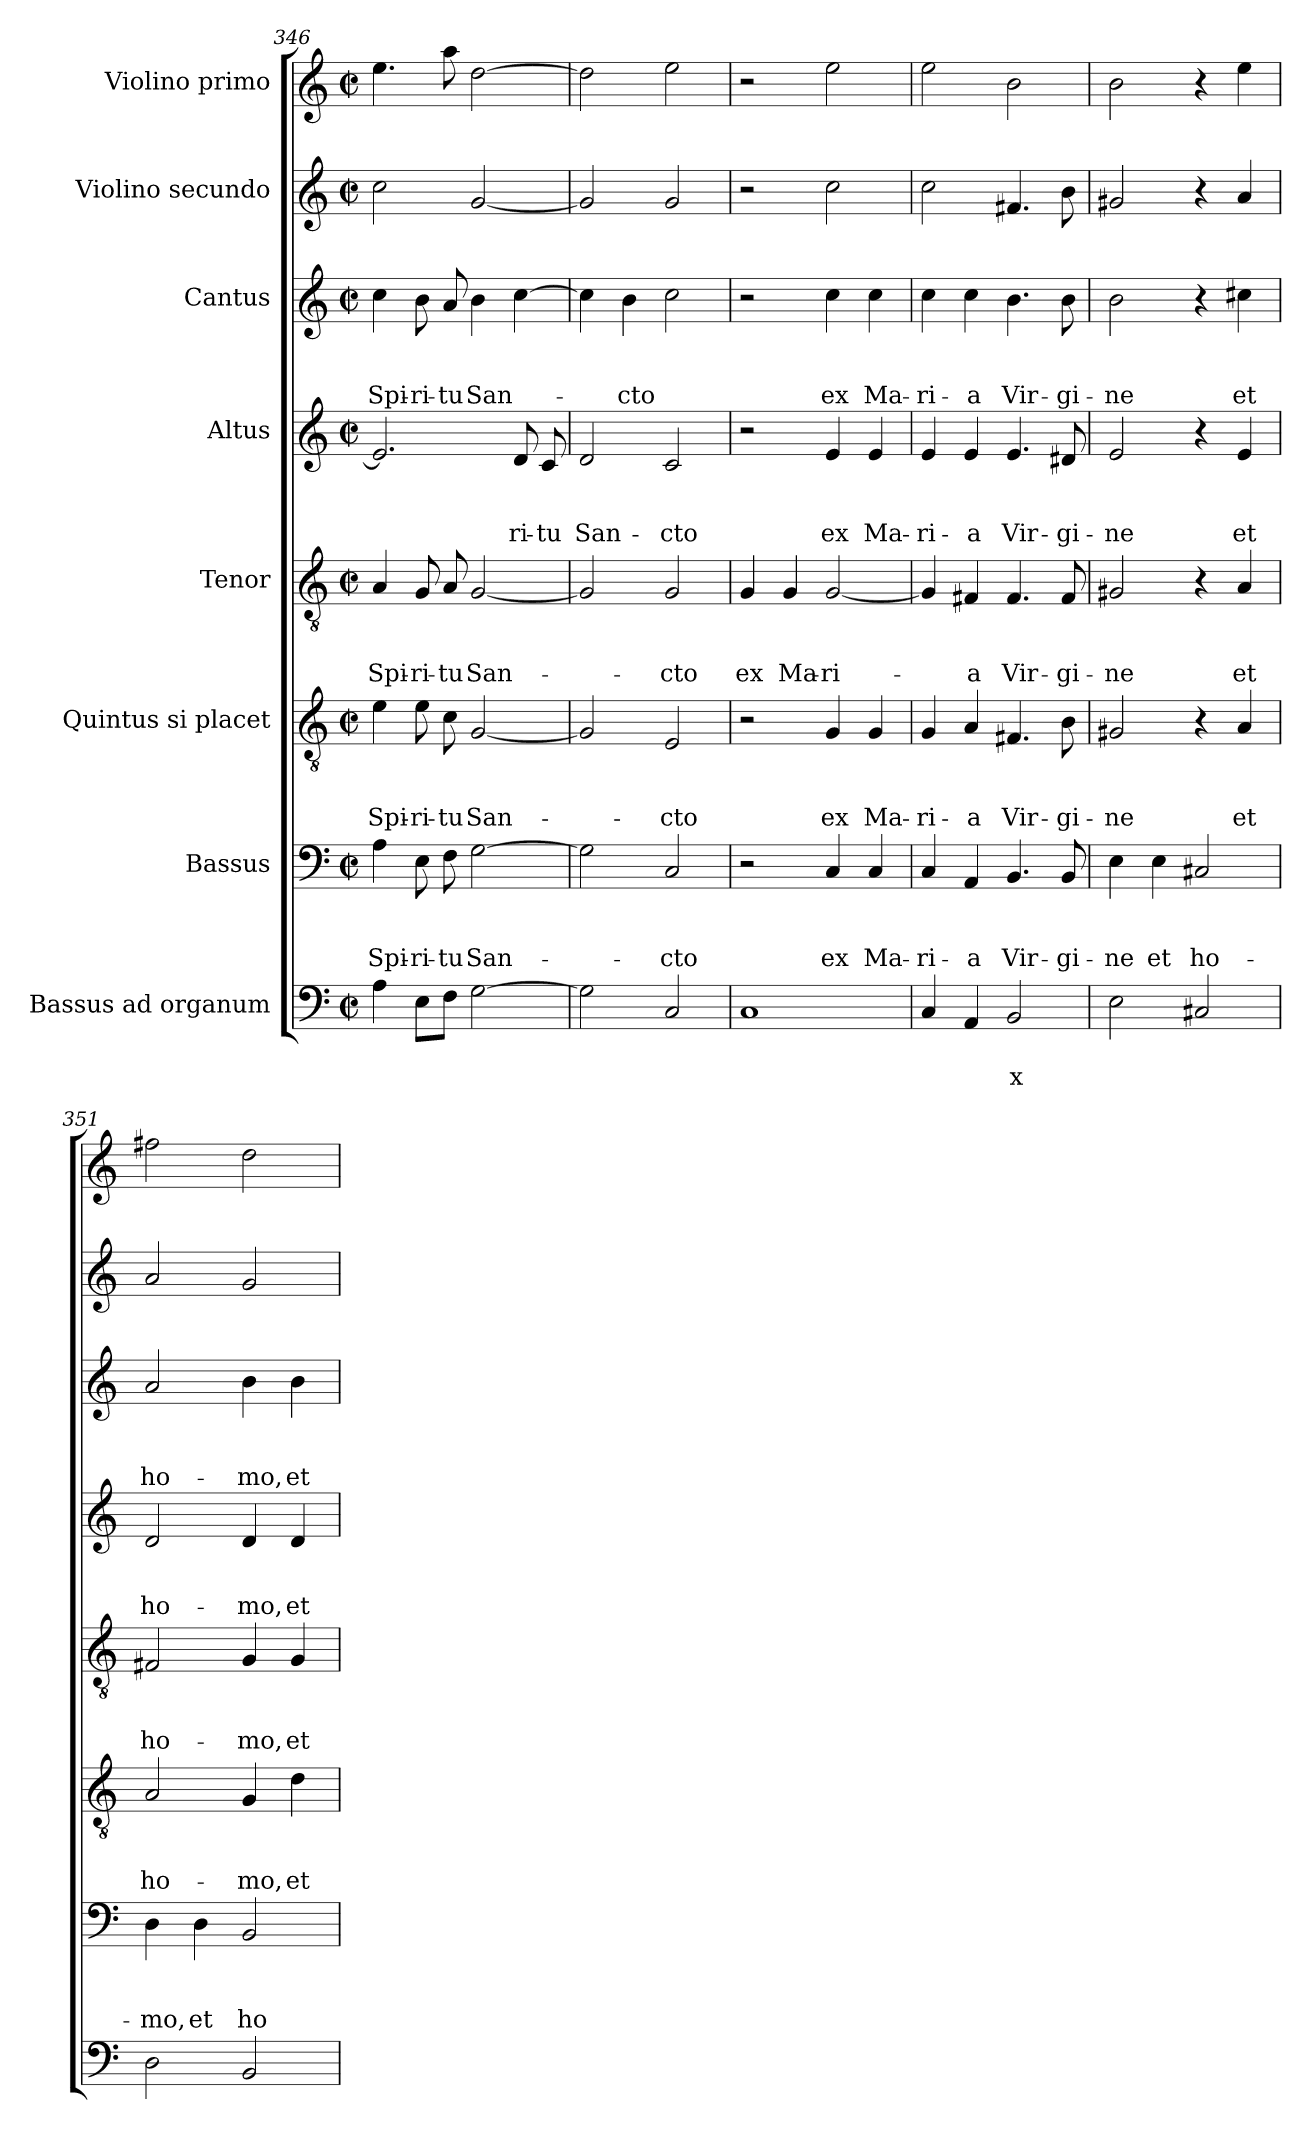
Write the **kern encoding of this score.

**kern	**text	**text	**kern	**text	**text	**text	**kern	**text	**text	**text	**kern	**text	**text	**text	**kern	**text	**text	**text	**kern	**text	**text	**text	**kern	**kern
*part8	*part8	*part8	*part7	*part7	*part7	*part7	*part6	*part6	*part6	*part6	*part5	*part5	*part5	*part5	*part4	*part4	*part4	*part4	*part3	*part3	*part3	*part3	*part2	*part1
*staff8	*staff8	*staff8	*staff7	*staff7	*staff7	*staff7	*staff6	*staff6	*staff6	*staff6	*staff5	*staff5	*staff5	*staff5	*staff4	*staff4	*staff4	*staff4	*staff3	*staff3	*staff3	*staff3	*staff2	*staff1
*I"Bassus ad organum	*	*	*I"Bassus	*	*	*	*I"Quintus si placet	*	*	*	*I"Tenor	*	*	*	*I"Altus	*	*	*	*I"Cantus	*	*	*	*I"Violino secundo	*I"Violino primo
*clefF4	*	*	*clefF4	*	*	*	*clefGv2	*	*	*	*clefGv2	*	*	*	*clefG2	*	*	*	*clefG2	*	*	*	*clefG2	*clefG2
*k[]	*	*	*k[]	*	*	*	*k[]	*	*	*	*k[]	*	*	*	*k[]	*	*	*	*k[]	*	*	*	*k[]	*k[]
*C:	*	*	*C:	*	*	*	*C:	*	*	*	*C:	*	*	*	*C:	*	*	*	*C:	*	*	*	*C:	*C:
*M2/2	*	*	*M2/2	*	*	*	*M2/2	*	*	*	*M2/2	*	*	*	*M2/2	*	*	*	*M2/2	*	*	*	*M2/2	*M2/2
*met(c|)	*	*	*met(c|)	*	*	*	*met(c|)	*	*	*	*met(c|)	*	*	*	*met(c|)	*	*	*	*met(c|)	*	*	*	*met(c|)	*met(c|)
=346	=346	=346	=346	=346	=346	=346	=346	=346	=346	=346	=346	=346	=346	=346	=346	=346	=346	=346	=346	=346	=346	=346	=346	=346
!	!	!	!	!	!	!LO:LY:b	!	!	!	!LO:LY:b	!	!	!	!LO:LY:b	!	!	!	!	!	!	!	!LO:LY:b	!	!
4A\	.	.	4A\	.	.	Spi-	4e\	.	.	Spi-	4A/	.	.	Spi-	2.e/]	.	.	.	4cc\	.	.	Spi-	2cc\	4.ee\
!	!	!	!	!	!	!LO:LY:b	!	!	!	!LO:LY:b	!	!	!	!LO:LY:b	!	!	!	!	!	!	!	!LO:LY:b	!	!
8E\L	.	.	8E\	.	.	-ri-	8e\	.	.	-ri-	8G/	.	.	-ri-	.	.	.	.	8b\	.	.	-ri-	.	.
!	!	!	!	!	!	!LO:LY:b	!	!	!	!LO:LY:b	!	!	!	!LO:LY:b	!	!	!	!	!	!	!	!LO:LY:b	!	!
8F\J	.	.	8F\	.	.	-tu	8c\	.	.	-tu	8A/	.	.	-tu	.	.	.	.	8a/	.	.	-tu	.	8aa\
!	!	!	!	!	!	!LO:LY:b	!	!	!	!LO:LY:b	!	!	!	!LO:LY:b	!	!	!	!	!	!	!	!LO:LY:b	!	!
[2G\	.	.	[2G\	.	.	San-	[2G/	.	.	San-	[2G/	.	.	San-	.	.	.	.	4b\	.	.	San-	[2g/	[2dd\
!	!	!	!	!	!	!	!	!	!	!	!	!	!	!	!	!	!	!LO:LY:b	!	!	!	!	!	!
.	.	.	.	.	.	.	.	.	.	.	.	.	.	.	8d/	.	.	-ri-	[4cc\	.	.	.	.	.
!	!	!	!	!	!	!	!	!	!	!	!	!	!	!	!	!	!	!LO:LY:b	!	!	!	!	!	!
.	.	.	.	.	.	.	.	.	.	.	.	.	.	.	8c/	.	.	-tu	.	.	.	.	.	.
=347	=347	=347	=347	=347	=347	=347	=347	=347	=347	=347	=347	=347	=347	=347	=347	=347	=347	=347	=347	=347	=347	=347	=347	=347
!	!	!	!	!	!	!	!	!	!	!	!	!	!	!	!	!	!	!LO:LY:b	!	!	!	!	!	!
2G\]	.	.	2G\]	.	.	.	2G/]	.	.	.	2G/]	.	.	.	2d/	.	.	San-	4cc\]	.	.	.	2g/]	2dd\]
!	!	!	!	!	!	!	!	!	!	!	!	!	!	!	!	!	!	!	!	!	!	!LO:LY:b	!	!
.	.	.	.	.	.	.	.	.	.	.	.	.	.	.	.	.	.	.	4b\	.	.	-cto	.	.
!	!	!	!	!	!	!LO:LY:b	!	!	!	!LO:LY:b	!	!	!	!LO:LY:b	!	!	!	!LO:LY:b	!	!	!	!	!	!
2C/	.	.	2C/	.	.	-cto	2E/	.	.	-cto	2G/	.	.	-cto	2c/	.	.	-cto	2cc\	.	.	.	2g/	2ee\
=348	=348	=348	=348	=348	=348	=348	=348	=348	=348	=348	=348	=348	=348	=348	=348	=348	=348	=348	=348	=348	=348	=348	=348	=348
!	!	!	!	!	!	!	!	!	!	!	!	!	!	!LO:LY:b	!	!	!	!	!	!	!	!	!	!
1C	.	.	2r	.	.	.	2r	.	.	.	4G/	.	.	ex	2r	.	.	.	2r	.	.	.	2r	2r
!	!	!	!	!	!	!	!	!	!	!	!	!	!	!LO:LY:b	!	!	!	!	!	!	!	!	!	!
.	.	.	.	.	.	.	.	.	.	.	4G/	.	.	Ma-	.	.	.	.	.	.	.	.	.	.
!	!	!	!	!	!	!LO:LY:b	!	!	!	!LO:LY:b	!	!	!	!LO:LY:b	!	!	!	!LO:LY:b	!	!	!	!LO:LY:b	!	!
.	.	.	4C/	.	.	ex	4G/	.	.	ex	[2G/	.	.	-ri-	4e/	.	.	ex	4cc\	.	.	ex	2cc\	2ee\
!	!	!	!	!	!	!LO:LY:b	!	!	!	!LO:LY:b	!	!	!	!	!	!	!	!LO:LY:b	!	!	!	!LO:LY:b	!	!
.	.	.	4C/	.	.	Ma-	4G/	.	.	Ma-	.	.	.	.	4e/	.	.	Ma-	4cc\	.	.	Ma-	.	.
!!LO:PB:g=z
=349	=349	=349	=349	=349	=349	=349	=349	=349	=349	=349	=349	=349	=349	=349	=349	=349	=349	=349	=349	=349	=349	=349	=349	=349
!	!	!	!	!	!	!LO:LY:b	!	!	!	!LO:LY:b	!	!	!	!	!	!	!	!LO:LY:b	!	!	!	!LO:LY:b	!	!
4C/	.	.	4C/	.	.	-ri-	4G/	.	.	-ri-	4G/]	.	.	.	4e/	.	.	-ri-	4cc\	.	.	-ri-	2cc\	2ee\
!	!	!	!	!	!	!LO:LY:b	!	!	!	!LO:LY:b	!	!	!	!LO:LY:b	!	!	!	!LO:LY:b	!	!	!	!LO:LY:b	!	!
4AA/	.	.	4AA/	.	.	-a	4A/	.	.	-a	4F#X/	.	.	-a	4e/	.	.	-a	4cc\	.	.	-a	.	.
!	!	!LO:LY:b	!	!	!	!LO:LY:b	!	!	!	!LO:LY:b	!	!	!	!LO:LY:b	!	!	!	!LO:LY:b	!	!	!	!LO:LY:b	!	!
2BB/	.	x	4.BB/	.	.	Vir-	4.F#X/	.	.	Vir-	4.F#/	.	.	Vir-	4.e/	.	.	Vir-	4.b\	.	.	Vir-	4.f#X/	2b\
!	!	!	!	!	!	!LO:LY:b	!	!	!	!LO:LY:b	!	!	!	!LO:LY:b	!	!	!	!LO:LY:b	!	!	!	!LO:LY:b	!	!
.	.	.	8BB/	.	.	-gi-	8B\	.	.	-gi-	8F#/	.	.	-gi-	8d#X/	.	.	-gi-	8b\	.	.	-gi-	8b\	.
=350	=350	=350	=350	=350	=350	=350	=350	=350	=350	=350	=350	=350	=350	=350	=350	=350	=350	=350	=350	=350	=350	=350	=350	=350
!	!	!	!	!	!	!LO:LY:b	!	!	!	!LO:LY:b	!	!	!	!LO:LY:b	!	!	!	!LO:LY:b	!	!	!	!LO:LY:b	!	!
2E\	.	.	4E\	.	.	-ne	2G#X/	.	.	-ne	2G#X/	.	.	-ne	2e/	.	.	-ne	2b\	.	.	-ne	2g#X/	2b\
!	!	!	!	!	!	!LO:LY:b	!	!	!	!	!	!	!	!	!	!	!	!	!	!	!	!	!	!
.	.	.	4E\	.	.	et	.	.	.	.	.	.	.	.	.	.	.	.	.	.	.	.	.	.
!	!	!	!	!	!	!LO:LY:b	!	!	!	!	!	!	!	!	!	!	!	!	!	!	!	!	!	!
2C#X/	.	.	2C#X/	.	.	ho-	4r	.	.	.	4r	.	.	.	4r	.	.	.	4r	.	.	.	4r	4r
!	!	!	!	!	!	!	!	!	!	!LO:LY:b	!	!	!	!LO:LY:b	!	!	!	!LO:LY:b	!	!	!	!LO:LY:b	!	!
.	.	.	.	.	.	.	4A/	.	.	et	4A/	.	.	et	4e/	.	.	et	4cc#X\	.	.	et	4a/	4ee\
=351	=351	=351	=351	=351	=351	=351	=351	=351	=351	=351	=351	=351	=351	=351	=351	=351	=351	=351	=351	=351	=351	=351	=351	=351
!	!	!	!	!	!	!LO:LY:b	!	!	!	!LO:LY:b	!	!	!	!LO:LY:b	!	!	!	!LO:LY:b	!	!	!	!LO:LY:b	!	!
2D\	.	.	4D\	.	.	-mo,	2A/	.	.	ho-	2F#X/	.	.	ho-	2d/	.	.	ho-	2a/	.	.	ho-	2a/	2ff#X\
!	!	!	!	!	!	!LO:LY:b	!	!	!	!	!	!	!	!	!	!	!	!	!	!	!	!	!	!
.	.	.	4D\	.	.	et	.	.	.	.	.	.	.	.	.	.	.	.	.	.	.	.	.	.
!	!	!	!	!	!	!LO:LY:b	!	!	!	!LO:LY:b	!	!	!	!LO:LY:b	!	!	!	!LO:LY:b	!	!	!	!LO:LY:b	!	!
2BB/	.	.	2BB/	.	.	ho-	4G/	.	.	-mo,	4G/	.	.	-mo,	4d/	.	.	-mo,	4b\	.	.	-mo,	2g/	2dd\
!	!	!	!	!	!	!	!	!	!	!LO:LY:b	!	!	!	!LO:LY:b	!	!	!	!LO:LY:b	!	!	!	!LO:LY:b	!	!
.	.	.	.	.	.	.	4d\	.	.	et	4G/	.	.	et	4d/	.	.	et	4b\	.	.	et	.	.
=	=	=	=	=	=	=	=	=	=	=	=	=	=	=	=	=	=	=	=	=	=	=	=	=
*-	*-	*-	*-	*-	*-	*-	*-	*-	*-	*-	*-	*-	*-	*-	*-	*-	*-	*-	*-	*-	*-	*-	*-	*-
